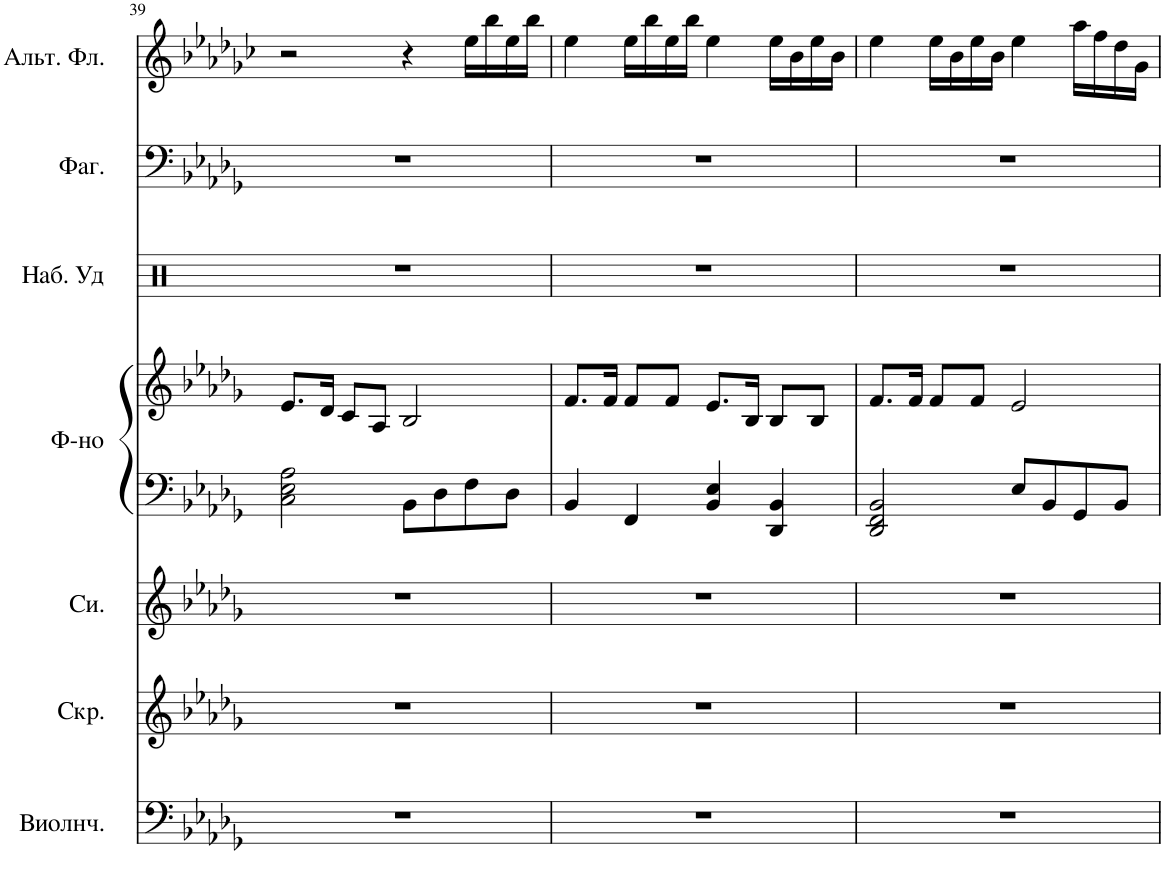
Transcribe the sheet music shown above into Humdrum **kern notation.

**kern	**kern	**kern	**kern	**kern	**kern	**kern	**kern
*part7	*part6	*part5	*part4	*part4	*part3	*part2	*part1
*staff8	*staff7	*staff6	*staff5	*staff4	*staff3	*staff2	*staff1
*I"Виолончель	*I"Скрипка	*I"Ситар	*I"Фортепиано	*	*I"Набор ударных	*I"Фагот	*I"Альтовая флейта
!!LO:PB:g=z
*clefF4	*clefG2	*clefG2	*clefF4	*clefG2	*clefX	*clefF4	*clefG2
*	*	*	*	*	*	*	*Trd3c5
*k[b-e-a-d-g-]	*k[b-e-a-d-g-]	*k[b-e-a-d-g-]	*k[b-e-a-d-g-]	*k[b-e-a-d-g-]	*k[]	*k[b-e-a-d-g-]	*k[b-e-a-d-g-c-]
*M4/4	*M4/4	*M4/4	*M4/4	*M4/4	*M4/4	*M4/4	*M4/4
=39	=39	=39	=39	=39	=39	=39	=39
1r	1r	1r	2C\ 2E-\ 2A-\	8.e-/L	1r	1r	2r
.	.	.	.	16d-/Jk	.	.	.
.	.	.	.	8c/L	.	.	.
.	.	.	.	8A-/J	.	.	.
.	.	.	8BB-\L	2B-/	.	.	4r
.	.	.	8D-\	.	.	.	.
.	.	.	8F\	.	.	.	16ee-\LL
.	.	.	.	.	.	.	16bb-\
.	.	.	8D-\J	.	.	.	16ee-\
.	.	.	.	.	.	.	16bb-\JJ
=40	=40	=40	=40	=40	=40	=40	=40
1r	1r	1r	4BB-/	8.f/L	1r	1r	4ee-\
.	.	.	.	16f/Jk	.	.	.
.	.	.	4FF/	8f/L	.	.	16ee-\LL
.	.	.	.	.	.	.	16bb-\
.	.	.	.	8f/J	.	.	16ee-\
.	.	.	.	.	.	.	16bb-\JJ
.	.	.	4BB-/ 4E-/	8.e-/L	.	.	4ee-\
.	.	.	.	16B-/Jk	.	.	.
.	.	.	4DD-/ 4BB-/	8B-/L	.	.	16ee-\LL
.	.	.	.	.	.	.	16b-\
.	.	.	.	8B-/J	.	.	16ee-\
.	.	.	.	.	.	.	16b-\JJ
=41	=41	=41	=41	=41	=41	=41	=41
1r	1r	1r	2DD-/ 2FF/ 2BB-/	8.f/L	1r	1r	4ee-\
.	.	.	.	16f/Jk	.	.	.
.	.	.	.	8f/L	.	.	16ee-\LL
.	.	.	.	.	.	.	16b-\
.	.	.	.	8f/J	.	.	16ee-\
.	.	.	.	.	.	.	16b-\JJ
.	.	.	8E-/L	2e-/	.	.	4ee-\
.	.	.	8BB-/	.	.	.	.
.	.	.	8GG-/	.	.	.	16aa-\LL
.	.	.	.	.	.	.	16ff\
.	.	.	8BB-/J	.	.	.	16dd-\
.	.	.	.	.	.	.	16g-\JJ
=	=	=	=	=	=	=	=
*-	*-	*-	*-	*-	*-	*-	*-
